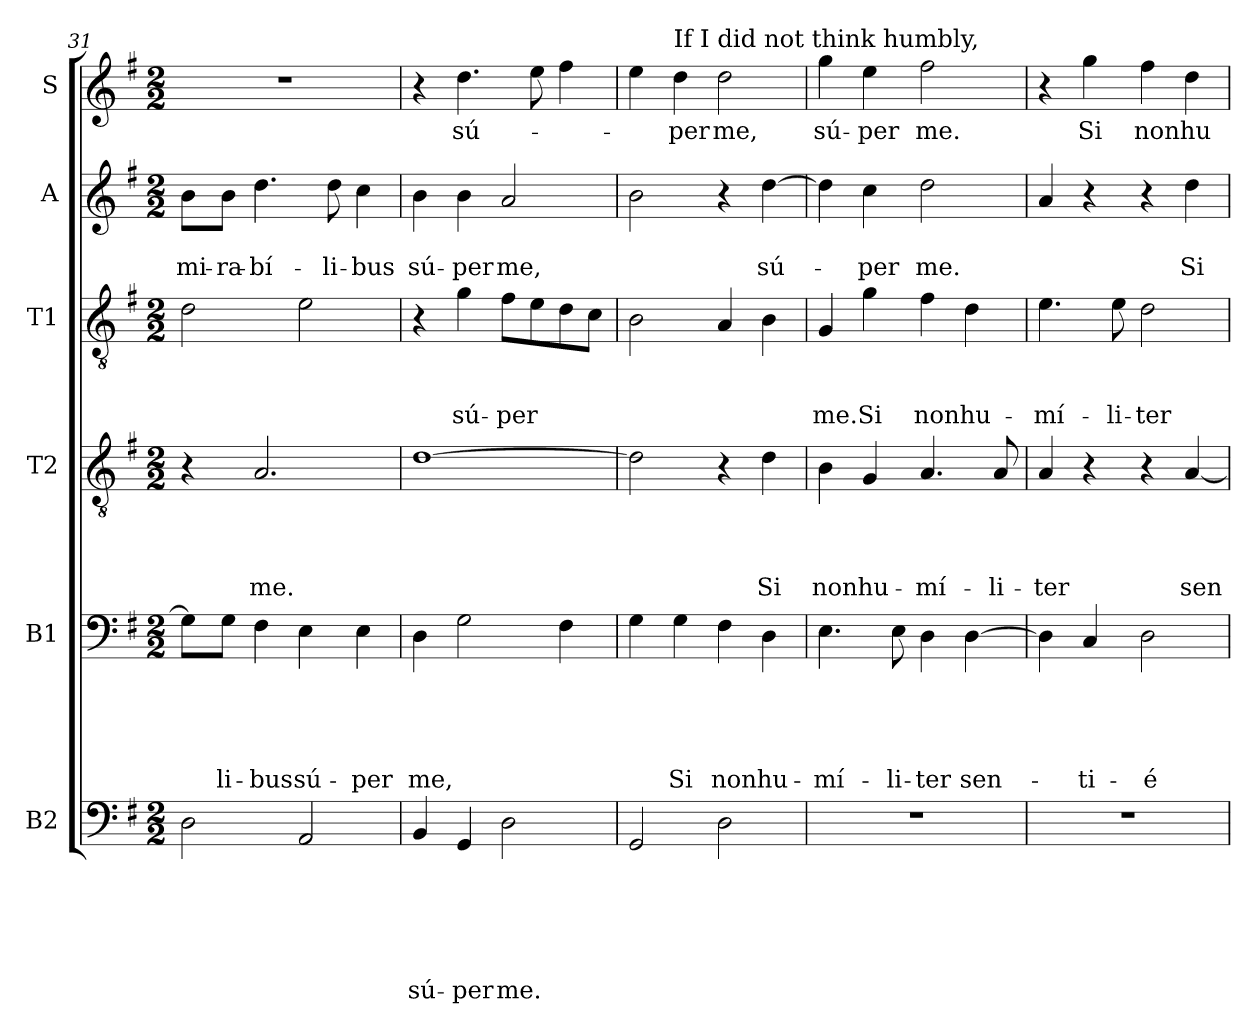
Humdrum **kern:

**kern	**text	**text	**text	**text	**text	**text	**kern	**text	**text	**text	**text	**text	**kern	**text	**text	**text	**text	**kern	**text	**text	**text	**kern	**text	**text	**kern	**text
*part6	*part6	*part6	*part6	*part6	*part6	*part6	*part5	*part5	*part5	*part5	*part5	*part5	*part4	*part4	*part4	*part4	*part4	*part3	*part3	*part3	*part3	*part2	*part2	*part2	*part1	*part1
*staff6	*staff6	*staff6	*staff6	*staff6	*staff6	*staff6	*staff5	*staff5	*staff5	*staff5	*staff5	*staff5	*staff4	*staff4	*staff4	*staff4	*staff4	*staff3	*staff3	*staff3	*staff3	*staff2	*staff2	*staff2	*staff1	*staff1
*I"B2	*	*	*	*	*	*	*I"B1	*	*	*	*	*	*I"T2	*	*	*	*	*I"T1	*	*	*	*I"A	*	*	*I"S	*
!!LO:PB:g=z
*clefF4	*	*	*	*	*	*	*clefF4	*	*	*	*	*	*clefGv2	*	*	*	*	*clefGv2	*	*	*	*clefG2	*	*	*clefG2	*
*k[f#]	*	*	*	*	*	*	*k[f#]	*	*	*	*	*	*k[f#]	*	*	*	*	*k[f#]	*	*	*	*k[f#]	*	*	*k[f#]	*
*G:	*	*	*	*	*	*	*G:	*	*	*	*	*	*G:	*	*	*	*	*G:	*	*	*	*G:	*	*	*G:	*
*M2/2	*	*	*	*	*	*	*M2/2	*	*	*	*	*	*M2/2	*	*	*	*	*M2/2	*	*	*	*M2/2	*	*	*M2/2	*
=31	=31	=31	=31	=31	=31	=31	=31	=31	=31	=31	=31	=31	=31	=31	=31	=31	=31	=31	=31	=31	=31	=31	=31	=31	=31	=31
!	!	!	!	!	!	!	!	!	!	!	!	!	!	!	!	!	!	!	!	!	!	!	!	!LO:LY:b	!	!
2D\	.	.	.	.	.	.	8G\L]	.	.	.	.	.	4r	.	.	.	.	2d\	.	.	.	8b\L	.	mi-	1r	.
!	!	!	!	!	!	!	!	!	!	!	!	!LO:LY:b	!	!	!	!	!	!	!	!	!	!	!	!LO:LY:b	!	!
.	.	.	.	.	.	.	8G\J	.	.	.	.	-li-	.	.	.	.	.	.	.	.	.	8b\J	.	-ra-	.	.
!	!	!	!	!	!	!	!	!	!	!	!	!LO:LY:b	!	!	!	!	!LO:LY:b	!	!	!	!	!	!	!LO:LY:b	!	!
.	.	.	.	.	.	.	4F#\	.	.	.	.	-bus	2.A/	.	.	.	me.	.	.	.	.	4.dd\	.	-bí-	.	.
!	!	!	!	!	!	!	!	!	!	!	!	!LO:LY:b	!	!	!	!	!	!	!	!	!	!	!	!	!	!
2AA/	.	.	.	.	.	.	4E\	.	.	.	.	sú-	.	.	.	.	.	2e\	.	.	.	.	.	.	.	.
!	!	!	!	!	!	!	!	!	!	!	!	!	!	!	!	!	!	!	!	!	!	!	!	!LO:LY:b	!	!
.	.	.	.	.	.	.	.	.	.	.	.	.	.	.	.	.	.	.	.	.	.	8dd\	.	-li-	.	.
!	!	!	!	!	!	!	!	!	!	!	!	!LO:LY:b	!	!	!	!	!	!	!	!	!	!	!	!LO:LY:b	!	!
.	.	.	.	.	.	.	4E\	.	.	.	.	-per	.	.	.	.	.	.	.	.	.	4cc\	.	-bus	.	.
=32	=32	=32	=32	=32	=32	=32	=32	=32	=32	=32	=32	=32	=32	=32	=32	=32	=32	=32	=32	=32	=32	=32	=32	=32	=32	=32
!	!	!	!	!	!	!LO:LY:b	!	!	!	!	!	!LO:LY:b	!	!	!	!	!	!	!	!	!	!	!	!LO:LY:b	!	!
4BB/	.	.	.	.	.	sú-	4D\	.	.	.	.	me,	[1d	.	.	.	.	4r	.	.	.	4b\	.	sú-	4r	.
!	!	!	!	!	!	!LO:LY:b	!	!	!	!	!	!	!	!	!	!	!	!	!	!	!LO:LY:b	!	!	!LO:LY:b	!	!LO:LY:b
4GG/	.	.	.	.	.	-per	2G\	.	.	.	.	.	.	.	.	.	.	4g\	.	.	sú-	4b\	.	-per	4.dd\	sú-
!	!	!	!	!	!	!LO:LY:b	!	!	!	!	!	!	!	!	!	!	!	!	!	!	!LO:LY:b	!	!	!LO:LY:b	!	!
2D\	.	.	.	.	.	me.	.	.	.	.	.	.	.	.	.	.	.	8f#\L	.	.	-per	2a/	.	me,	.	.
.	.	.	.	.	.	.	.	.	.	.	.	.	.	.	.	.	.	8e\	.	.	.	.	.	.	8ee\	.
.	.	.	.	.	.	.	4F#\	.	.	.	.	.	.	.	.	.	.	8d\	.	.	.	.	.	.	4ff#\	.
.	.	.	.	.	.	.	.	.	.	.	.	.	.	.	.	.	.	8c\J	.	.	.	.	.	.	.	.
=33	=33	=33	=33	=33	=33	=33	=33	=33	=33	=33	=33	=33	=33	=33	=33	=33	=33	=33	=33	=33	=33	=33	=33	=33	=33	=33
2GG/	.	.	.	.	.	.	4G\	.	.	.	.	.	2d\]	.	.	.	.	2B\	.	.	.	2b\	.	.	4ee\	.
!	!	!	!	!	!	!	!	!	!	!	!	!	!	!	!	!	!	!	!	!	!	!	!	!	!LO:TX:a:t=If I did not think humbly,	!
!	!	!	!	!	!	!	!	!	!	!	!	!LO:LY:b	!	!	!	!	!	!	!	!	!	!	!	!	!	!LO:LY:b
.	.	.	.	.	.	.	4G\	.	.	.	.	Si	.	.	.	.	.	.	.	.	.	.	.	.	4dd\	-per
!	!	!	!	!	!	!	!	!	!	!	!	!LO:LY:b	!	!	!	!	!	!	!	!	!	!	!	!	!	!LO:LY:b
2D\	.	.	.	.	.	.	4F#\	.	.	.	.	non	4r	.	.	.	.	4A/	.	.	.	4r	.	.	2dd\	me,
!	!	!	!	!	!	!	!	!	!	!	!	!LO:LY:b	!	!	!	!	!LO:LY:b	!	!	!	!	!	!	!LO:LY:b	!	!
.	.	.	.	.	.	.	4D\	.	.	.	.	hu-	4d\	.	.	.	Si	4B\	.	.	.	[4dd\	.	sú-	.	.
=34	=34	=34	=34	=34	=34	=34	=34	=34	=34	=34	=34	=34	=34	=34	=34	=34	=34	=34	=34	=34	=34	=34	=34	=34	=34	=34
!	!	!	!	!	!	!	!	!	!	!	!	!LO:LY:b	!	!	!	!	!LO:LY:b	!	!	!	!LO:LY:b	!	!	!	!	!LO:LY:b
1r	.	.	.	.	.	.	4.E\	.	.	.	.	-mí-	4B\	.	.	.	non	4G/	.	.	me.	4dd\]	.	.	4gg\	sú-
!	!	!	!	!	!	!	!	!	!	!	!	!	!	!	!	!	!LO:LY:b	!	!	!	!LO:LY:b	!	!	!LO:LY:b	!	!LO:LY:b
.	.	.	.	.	.	.	.	.	.	.	.	.	4G/	.	.	.	hu-	4g\	.	.	Si	4cc\	.	-per	4ee\	-per
!	!	!	!	!	!	!	!	!	!	!	!	!LO:LY:b	!	!	!	!	!	!	!	!	!	!	!	!	!	!
.	.	.	.	.	.	.	8E\	.	.	.	.	-li-	.	.	.	.	.	.	.	.	.	.	.	.	.	.
!	!	!	!	!	!	!	!	!	!	!	!	!LO:LY:b	!	!	!	!	!LO:LY:b	!	!	!	!LO:LY:b	!	!	!LO:LY:b	!	!LO:LY:b
.	.	.	.	.	.	.	4D\	.	.	.	.	-ter	4.A/	.	.	.	-mí-	4f#\	.	.	non	2dd\	.	me.	2ff#\	me.
!	!	!	!	!	!	!	!	!	!	!	!	!LO:LY:b	!	!	!	!	!	!	!	!	!LO:LY:b	!	!	!	!	!
.	.	.	.	.	.	.	[4D\	.	.	.	.	sen-	.	.	.	.	.	4d\	.	.	hu-	.	.	.	.	.
!	!	!	!	!	!	!	!	!	!	!	!	!	!	!	!	!	!LO:LY:b	!	!	!	!	!	!	!	!	!
.	.	.	.	.	.	.	.	.	.	.	.	.	8A/	.	.	.	-li-	.	.	.	.	.	.	.	.	.
=35	=35	=35	=35	=35	=35	=35	=35	=35	=35	=35	=35	=35	=35	=35	=35	=35	=35	=35	=35	=35	=35	=35	=35	=35	=35	=35
!	!	!	!	!	!	!	!	!	!	!	!	!	!	!	!	!	!LO:LY:b	!	!	!	!LO:LY:b	!	!	!	!	!
1r	.	.	.	.	.	.	4D\]	.	.	.	.	.	4A/	.	.	.	-ter	4.e\	.	.	-mí-	4a/	.	.	4r	.
!	!	!	!	!	!	!	!	!	!	!	!	!LO:LY:b	!	!	!	!	!	!	!	!	!	!	!	!	!	!LO:LY:b
.	.	.	.	.	.	.	4C/	.	.	.	.	-ti-	4r	.	.	.	.	.	.	.	.	4r	.	.	4gg\	Si
!	!	!	!	!	!	!	!	!	!	!	!	!	!	!	!	!	!	!	!	!	!LO:LY:b	!	!	!	!	!
.	.	.	.	.	.	.	.	.	.	.	.	.	.	.	.	.	.	8e\	.	.	-li-	.	.	.	.	.
!	!	!	!	!	!	!	!	!	!	!	!	!LO:LY:b	!	!	!	!	!	!	!	!	!LO:LY:b	!	!	!	!	!LO:LY:b
.	.	.	.	.	.	.	2D\	.	.	.	.	-é-	4r	.	.	.	.	2d\	.	.	-ter	4r	.	.	4ff#\	non
!	!	!	!	!	!	!	!	!	!	!	!	!	!	!	!	!	!LO:LY:b	!	!	!	!	!	!	!LO:LY:b	!	!LO:LY:b
.	.	.	.	.	.	.	.	.	.	.	.	.	[4A/	.	.	.	sen-	.	.	.	.	4dd\	.	Si	4dd\	hu-
=	=	=	=	=	=	=	=	=	=	=	=	=	=	=	=	=	=	=	=	=	=	=	=	=	=	=
*-	*-	*-	*-	*-	*-	*-	*-	*-	*-	*-	*-	*-	*-	*-	*-	*-	*-	*-	*-	*-	*-	*-	*-	*-	*-	*-
